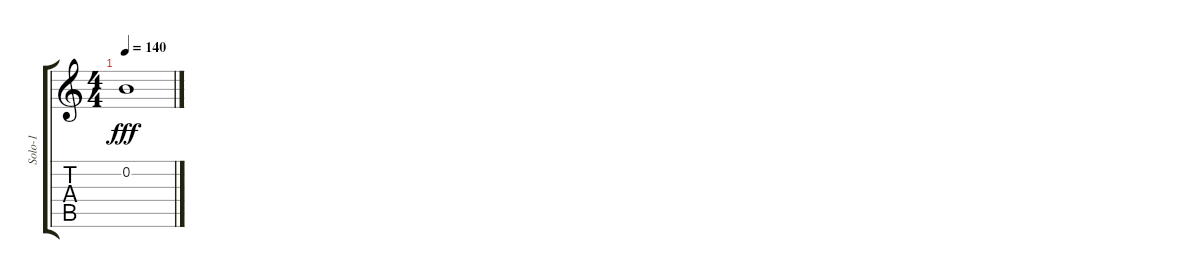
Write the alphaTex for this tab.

\track ("Solo-1" "Solo-1") {instrument distortionguitar}
\staff {score tabs}
\tuning (E4 B3 G3 D3 A2 E2) {hide}
\ts (4 4)
\tempo 140
\clef g2
\ks c
0.2.1{dy fff}
